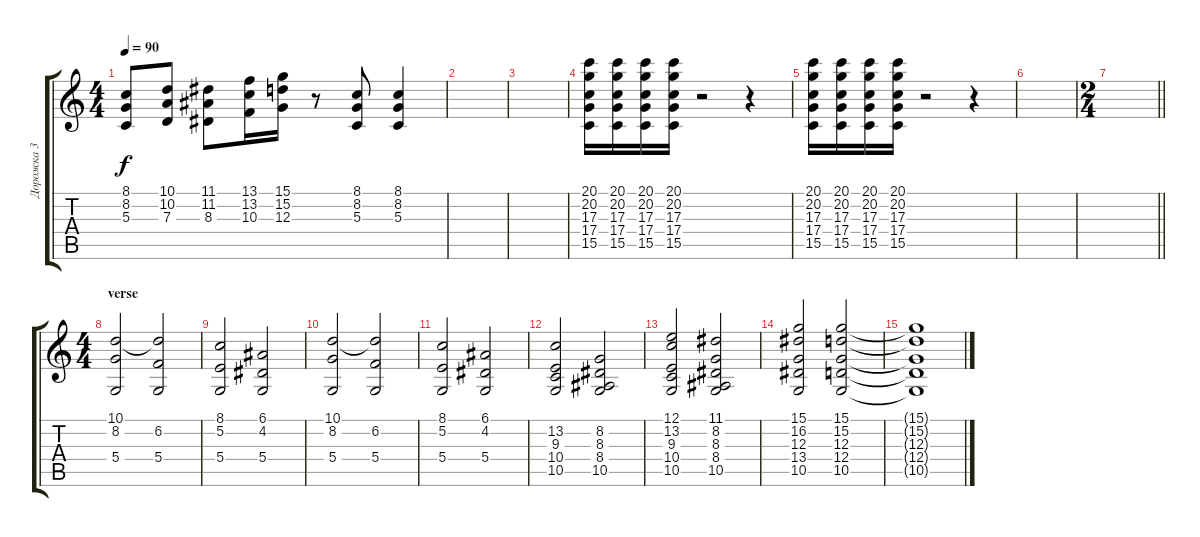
\track ("Дорожка 3" "Дорожка 3") {instrument pad2warm}
\staff {score tabs}
\tuning (E4 B3 G3 D3 A2 E2) {hide}
\ts (4 4)
\tempo 90
\clef g2
\ks c
(8.1 8.2 5.3).8{dy f} (10.1 10.2 7.3).8 (11.1 11.2 8.3).8 (13.1 13.2 10.3).16 (15.1 15.2 12.3).16 r.8 (8.1 8.2 5.3).8 (8.1 8.2 5.3).4 |
|
|
(20.1 20.2 17.3 17.4 15.5).16 (20.1 20.2 17.3 17.4 15.5).16 (20.1 20.2 17.3 17.4 15.5).16 (20.1 20.2 17.3 17.4 15.5).16 r.2 r.4 |
(20.1 20.2 17.3 17.4 15.5).16 (20.1 20.2 17.3 17.4 15.5).16 (20.1 20.2 17.3 17.4 15.5).16 (20.1 20.2 17.3 17.4 15.5).16 r.2 r.4 |
|
\ts (2 4)
\barLineRight lightlight
|
\ts (4 4)
\section ("" "verse")
(10.1 8.2 5.4).2 (10.1{t} 6.2 5.4).2 |
(8.1 5.2 5.4).2 (6.1 4.2 5.4).2 |
(10.1 8.2 5.4).2 (10.1{t} 6.2 5.4).2 |
(8.1 5.2 5.4).2 (6.1 4.2 5.4).2 |
(13.2 9.3 10.4 10.5).2 (8.2 8.3 8.4 10.5).2 |
(12.1 13.2 9.3 10.4 10.5).2 (11.1 8.2 8.3 8.4 10.5).2 |
(15.1 16.2 12.3 13.4 10.5).2 (15.1 15.2 12.3 12.4 10.5).2 |
(15.1{t} 15.2{t} 12.3{t} 12.4{t} 10.5{t}).1
